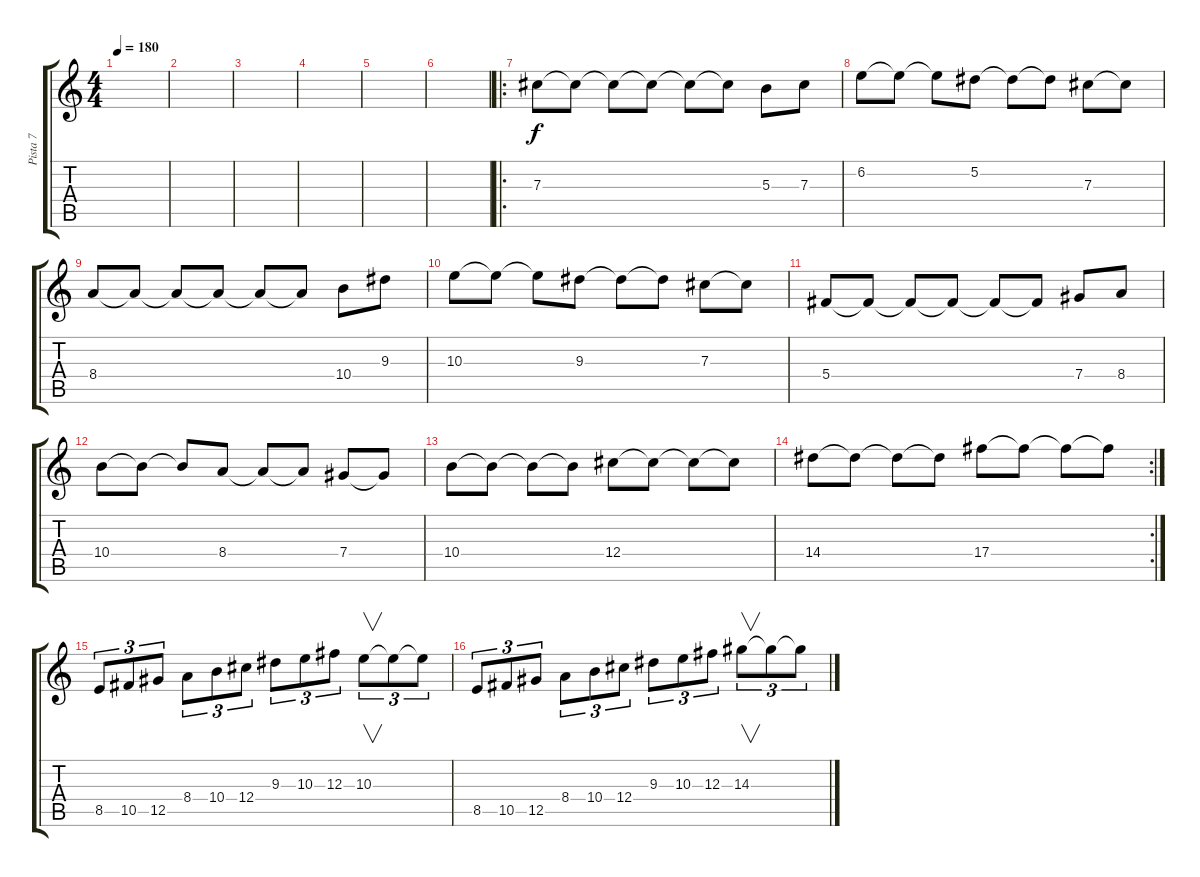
\track ("Pista 7" "Pista 7") {instrument distortionguitar}
\staff {score tabs}
\tuning (Eb4 Bb3 Gb3 Db3 Ab2 Eb2) {hide}
\ts (4 4)
\tempo 180
\clef g2
\ks c
|
|
|
|
|
|
\ro
7.3.8{balance 16} 7.3{t}.8 7.3{t}.8 7.3{t}.8 7.3{t}.8 7.3{t}.8 5.3.8 7.3.8 |
6.2.8 6.2{t}.8 6.2{t}.8 5.2.8 5.2{t}.8 5.2{t}.8 7.3.8 7.3{t}.8 |
8.4.8 8.4{t}.8 8.4{t}.8 8.4{t}.8 8.4{t}.8 8.4{t}.8 10.4.8 9.3.8 |
10.3.8 10.3{t}.8 10.3{t}.8 9.3.8 9.3{t}.8 9.3{t}.8 7.3.8 7.3{t}.8 |
5.4.8 5.4{t}.8 5.4{t}.8 5.4{t}.8 5.4{t}.8 5.4{t}.8 7.4.8 8.4.8 |
10.4.8 10.4{t}.8 10.4{t}.8 8.4.8 8.4{t}.8 8.4{t}.8 7.4.8 7.4{t}.8 |
10.4.8 10.4{t}.8 10.4{t}.8 10.4{t}.8 12.4.8 12.4{t}.8 12.4{t}.8 12.4{t}.8 |
\rc 2
14.4.8 14.4{t}.8 14.4{t}.8 14.4{t}.8 17.4.8 17.4{t}.8 17.4{t}.8 17.4{t}.8 |
8.5.8{tu (3 2) balance 8} 10.5.8{tu (3 2)} 12.5.8{tu (3 2)} 8.4.8{tu (3 2)} 10.4.8{tu (3 2)} 12.4.8{tu (3 2)} 9.3.8{tu (3 2)} 10.3.8{tu (3 2)} 12.3.8{tu (3 2)} 10.3.8{v tu (3 2)} 10.3{t}.8{tu (3 2)} 10.3{t}.8{tu (3 2)} |
8.5.8{tu (3 2)} 10.5.8{tu (3 2)} 12.5.8{tu (3 2)} 8.4.8{tu (3 2)} 10.4.8{tu (3 2)} 12.4.8{tu (3 2)} 9.3.8{tu (3 2)} 10.3.8{tu (3 2)} 12.3.8{tu (3 2)} 14.3.8{v tu (3 2)} 14.3{t}.8{tu (3 2)} 14.3{t}.8{tu (3 2)}
